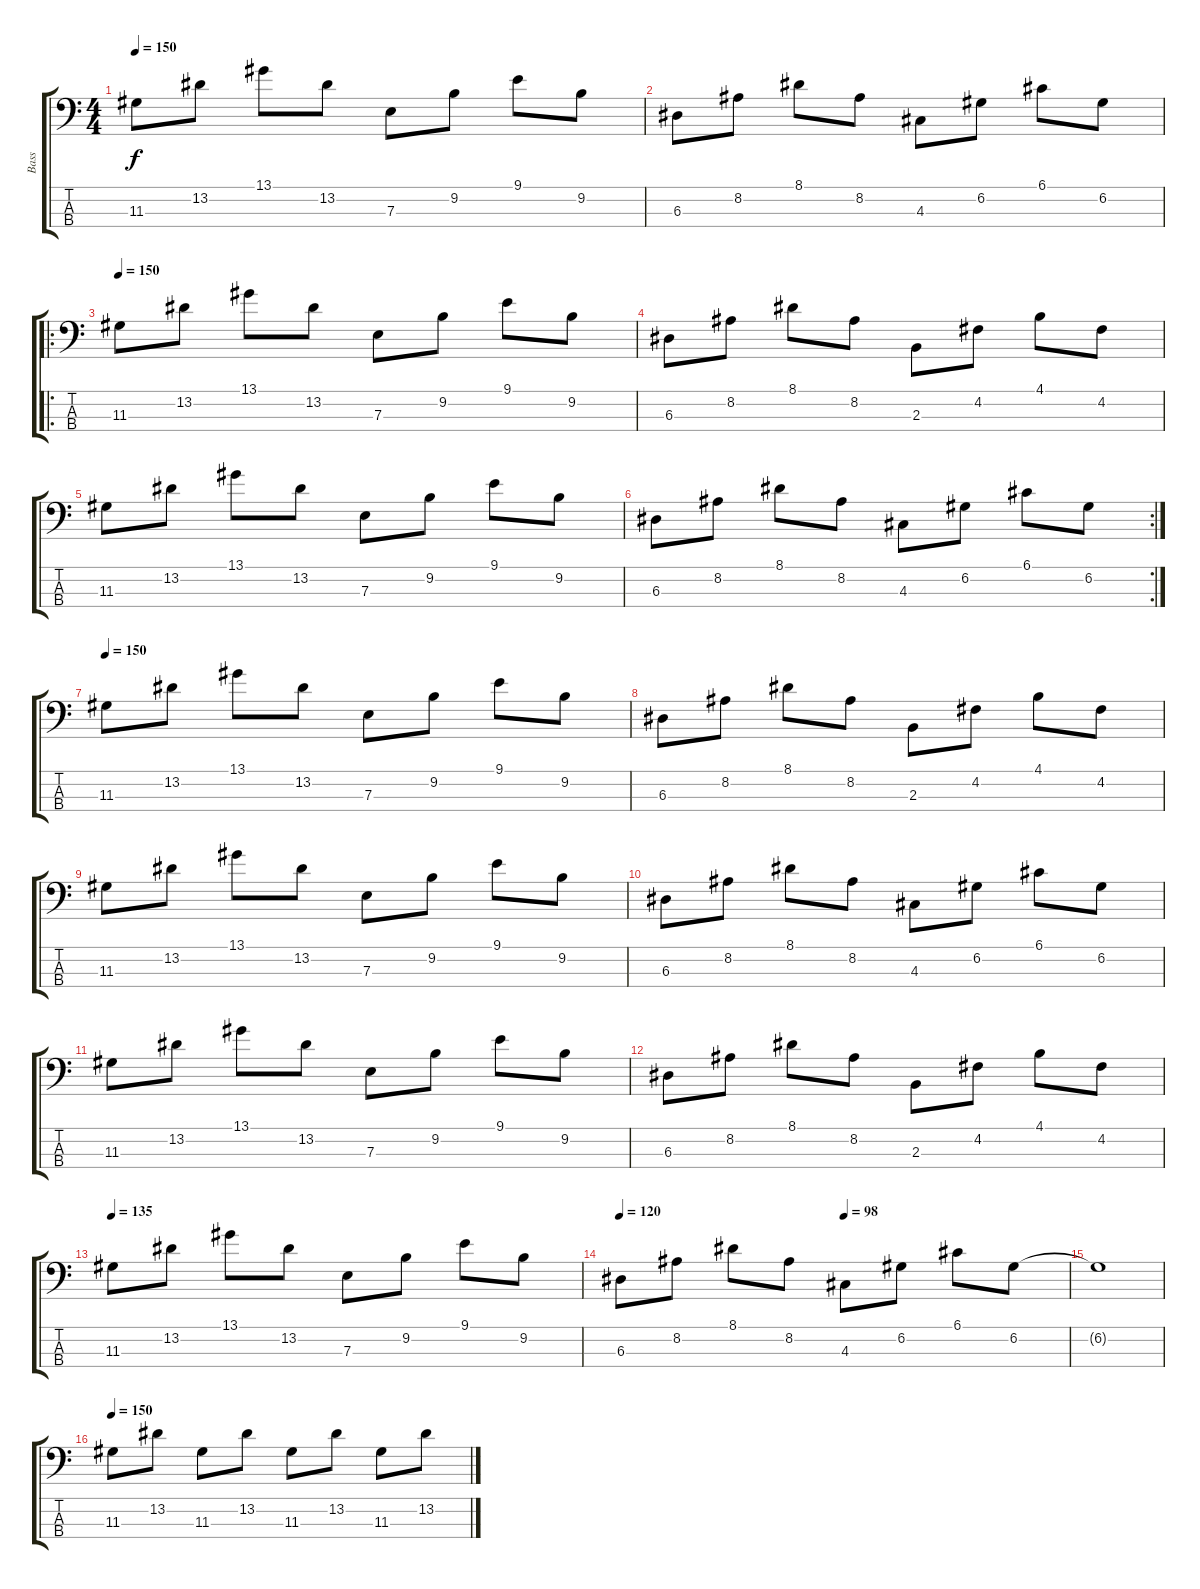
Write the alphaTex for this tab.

\track ("Bass" "Bass") {instrument electricbassfinger}
\staff {score tabs}
\tuning (G2 D2 A1 E1) {hide}
\ts (4 4)
\tempo 150
\clef f4
\ks c
11.3.8{dy f} 13.2.8 13.1.8 13.2.8 7.3.8 9.2.8 9.1.8 9.2.8 |
6.3.8 8.2.8 8.1.8 8.2.8 4.3.8 6.2.8 6.1.8 6.2.8 |
\ro
\tempo 150
11.3.8 13.2.8 13.1.8 13.2.8 7.3.8 9.2.8 9.1.8 9.2.8 |
6.3.8 8.2.8 8.1.8 8.2.8 2.3.8 4.2.8 4.1.8 4.2.8 |
11.3.8 13.2.8 13.1.8 13.2.8 7.3.8 9.2.8 9.1.8 9.2.8 |
\rc 2
6.3.8 8.2.8 8.1.8 8.2.8 4.3.8 6.2.8 6.1.8 6.2.8 |
\tempo 150
11.3.8 13.2.8 13.1.8 13.2.8 7.3.8 9.2.8 9.1.8 9.2.8 |
6.3.8 8.2.8 8.1.8 8.2.8 2.3.8 4.2.8 4.1.8 4.2.8 |
11.3.8 13.2.8 13.1.8 13.2.8 7.3.8 9.2.8 9.1.8 9.2.8 |
6.3.8 8.2.8 8.1.8 8.2.8 4.3.8 6.2.8 6.1.8 6.2.8 |
11.3.8 13.2.8 13.1.8 13.2.8 7.3.8 9.2.8 9.1.8 9.2.8 |
6.3.8 8.2.8 8.1.8 8.2.8 2.3.8 4.2.8 4.1.8 4.2.8 |
\tempo 135
11.3.8 13.2.8 13.1.8 13.2.8 7.3.8 9.2.8 9.1.8 9.2.8 |
\tempo 120
\tempo (98 0.5)
6.3.8 8.2.8 8.1.8 8.2.8 4.3.8 6.2.8 6.1.8 6.2.8 |
6.2{t}.1 |
\tempo 150
11.3.8{volume 10} 13.2.8 11.3.8 13.2.8 11.3.8 13.2.8 11.3.8 13.2.8
